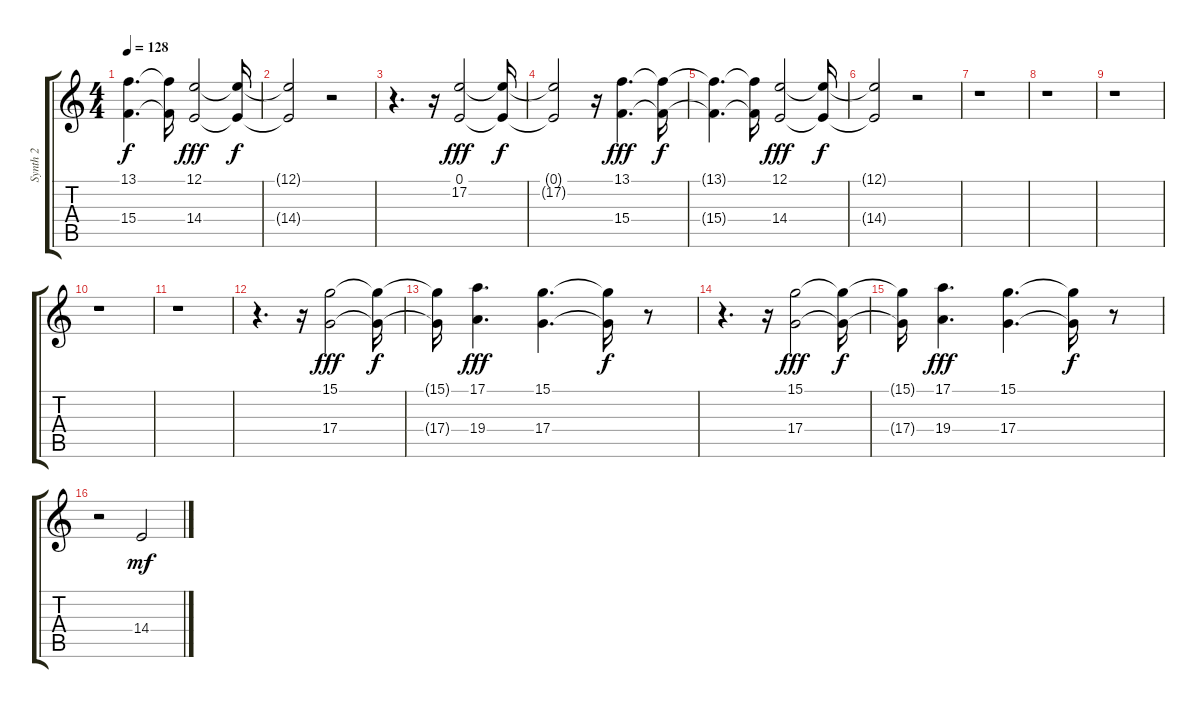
\track ("Synth 2                             " "Synth 2   ") {instrument pad8sweep}
\staff {score tabs}
\tuning (E4 B3 G3 D3 A2 E2) {hide}
\ts (4 4)
\tempo 128
\clef g2
\ks c
(13.1{t} 15.4{t}).4{d dy f} (13.1{t} 15.4{t}).16 (12.1 14.4).2{dy fff volume 7} (12.1{t} 14.4{t}).16{dy f} |
(12.1{t} 14.4{t}).2 r.2 |
r.4{d} r.16 (0.1 17.2).2{dy fff volume 7} (0.1{t} 17.2{t}).16{dy f} |
(0.1{t} 17.2{t}).2 r.16 (13.1 15.4).4{d dy fff volume 4} (13.1{t} 15.4{t}).16{dy f} |
(13.1{t} 15.4{t}).4{d} (13.1{t} 15.4{t}).16 (12.1 14.4).2{dy fff volume 7} (12.1{t} 14.4{t}).16{dy f} |
(12.1{t} 14.4{t}).2 r.2 |
r.1 |
r.1 |
r.1 |
r.1 |
r.1 |
r.4{d} r.16 (15.1 17.4).2{dy fff volume 7 instrument orchestrahit} (15.1{t} 17.4{t}).16{dy f} |
(15.1{t} 17.4{t}).16 (17.1 19.4).4{d dy fff volume 4} (15.1 17.4).4{d volume 7} (15.1{t} 17.4{t}).16{dy f} r.8 |
r.4{d} r.16 (15.1 17.4).2{dy fff volume 7} (15.1{t} 17.4{t}).16{dy f} |
(15.1{t} 17.4{t}).16 (17.1 19.4).4{d dy fff volume 4} (15.1 17.4).4{d volume 7} (15.1{t} 17.4{t}).16{dy f} r.8 |
r.2 14.4.2{dy mf volume 9 instrument stringensemble1}
